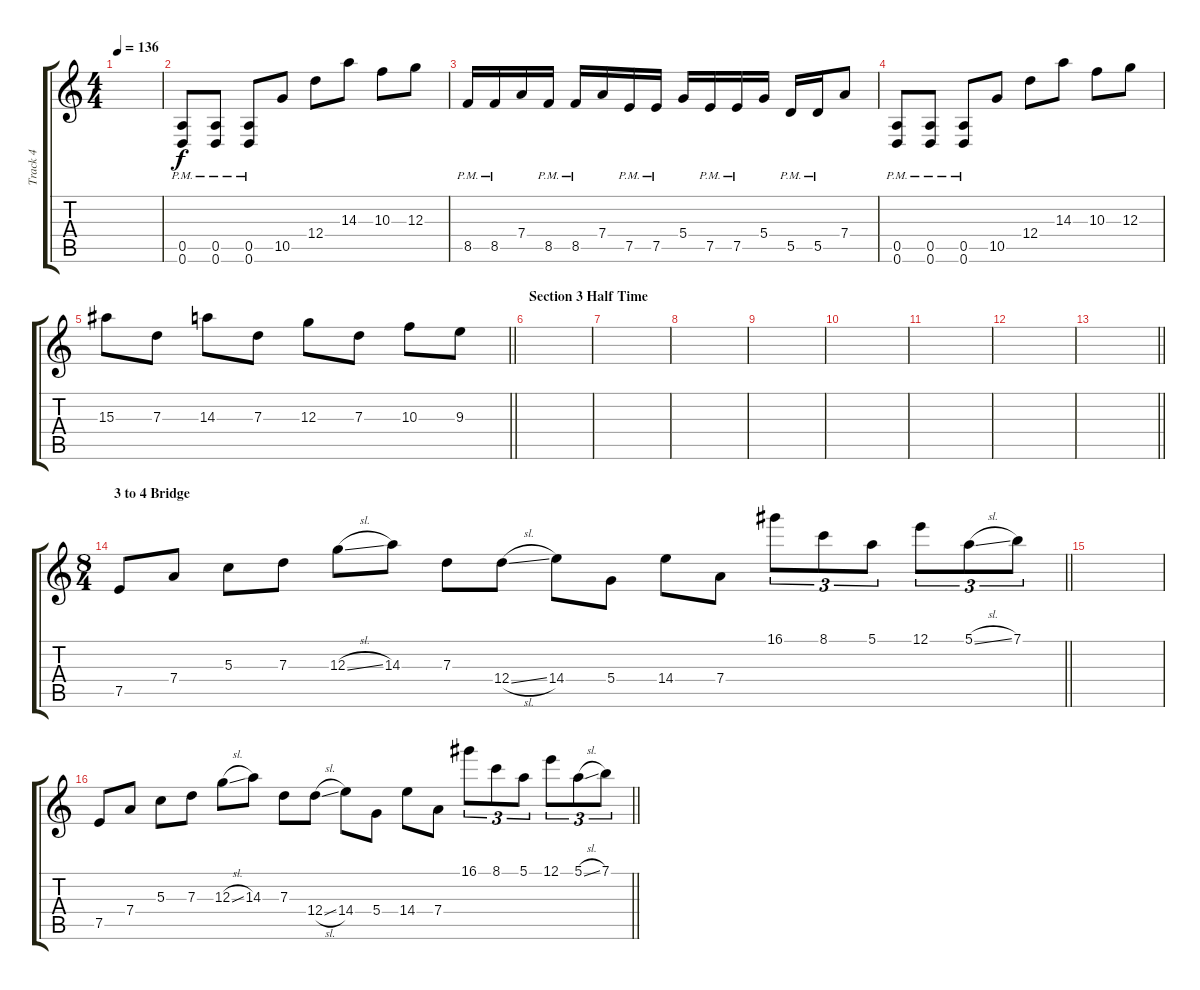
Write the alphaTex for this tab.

\track ("Track 4" "Track 4") {instrument distortionguitar}
\staff {score tabs}
\tuning (E4 B3 G3 D3 A2 D2) {hide}
\ts (4 4)
\tempo 136
\clef g2
\ks c
|
(0.5{pm} 0.6{pm}).8 (0.5{pm} 0.6{pm}).8 (0.5{pm} 0.6{pm}).8 10.5.8 12.4.8 14.3.8 10.3.8 12.3.8 |
8.5{pm}.16 8.5{pm}.16 7.4.16 8.5{pm}.16 8.5{pm}.16 7.4.16 7.5{pm}.16 7.5{pm}.16 5.4.16 7.5{pm}.16 7.5{pm}.16 5.4.16 5.5{pm}.16 5.5{pm}.16 7.4.8 |
(0.5{pm} 0.6{pm}).8 (0.5{pm} 0.6{pm}).8 (0.5{pm} 0.6{pm}).8 10.5.8 12.4.8 14.3.8 10.3.8 12.3.8 |
\barLineRight lightlight
15.3.8 7.3.8 14.3.8 7.3.8 12.3.8 7.3.8 10.3.8 9.3.8 |
\section ("" "Section 3 Half Time")
|
|
|
|
|
|
|
\barLineRight lightlight
|
\ts (8 4)
\section ("" "3 to 4 Bridge")
\barLineRight lightlight
7.5.8 7.4.8 5.3.8 7.3.8 12.3{sl}.8 14.3.8 7.3.8 12.4{sl}.8 14.4.8 5.4.8 14.4.8 7.4.8 16.1.8{tu (3 2)} 8.1.8{tu (3 2)} 5.1.8{tu (3 2)} 12.1.8{tu (3 2)} 5.1{sl}.8{tu (3 2)} 7.1.8{tu (3 2)} |
|
\barLineRight lightlight
7.5.8 7.4.8 5.3.8 7.3.8 12.3{sl}.8 14.3.8 7.3.8 12.4{sl}.8 14.4.8 5.4.8 14.4.8 7.4.8 16.1.8{tu (3 2)} 8.1.8{tu (3 2)} 5.1.8{tu (3 2)} 12.1.8{tu (3 2)} 5.1{sl}.8{tu (3 2)} 7.1.8{tu (3 2)}
